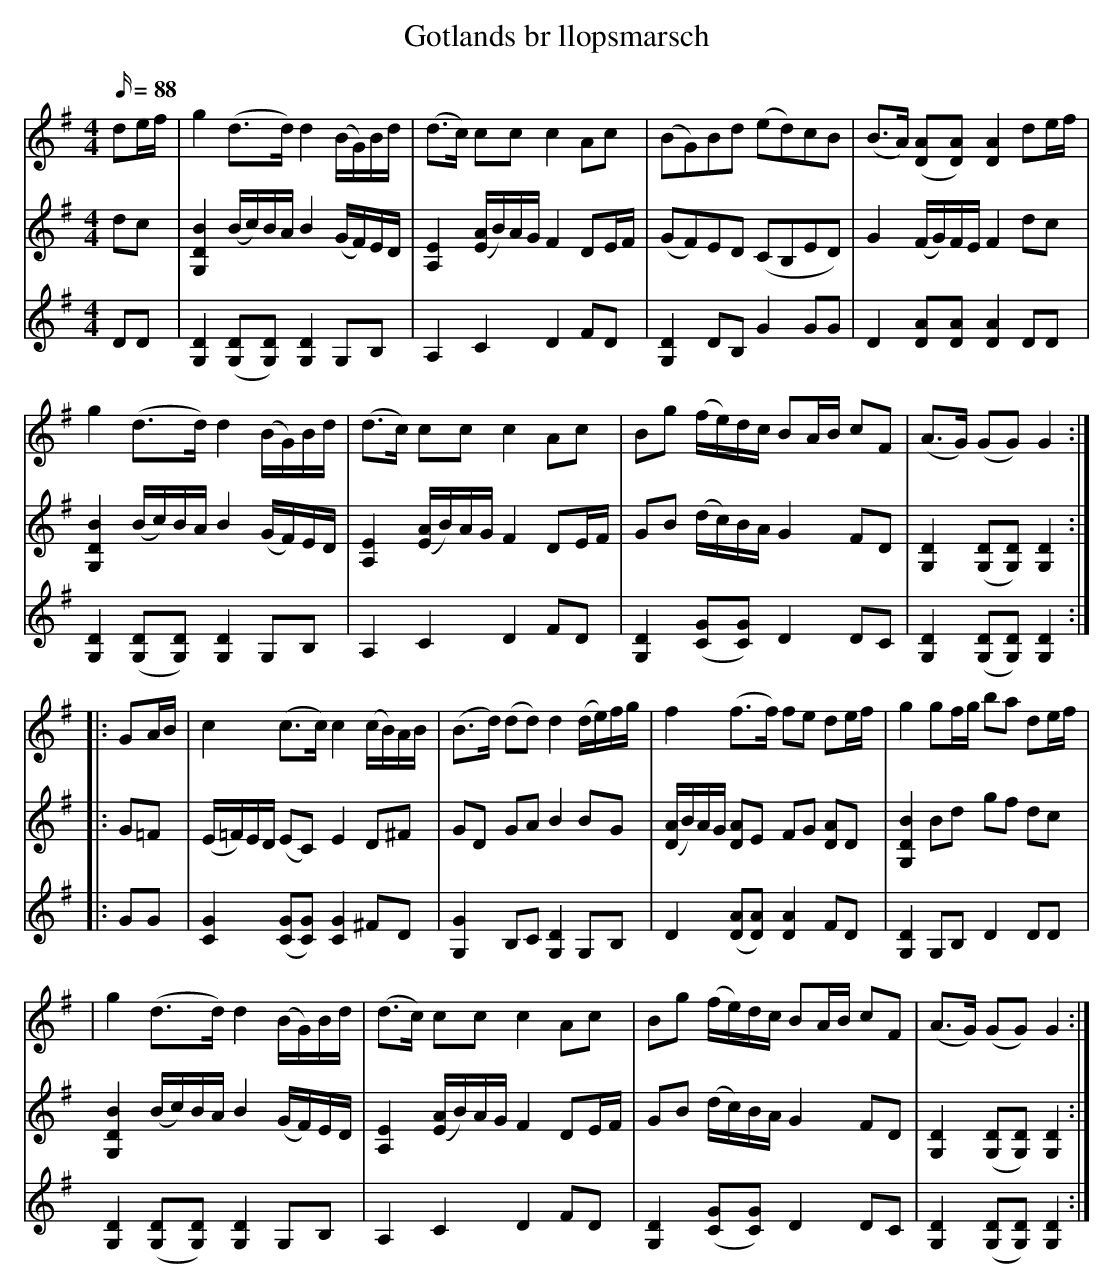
X:1
T: Gotlands br llopsmarsch
M: 4/4
L: 1/16
Q: 88
K: G
V: 1
d2ef | g4 (d3d) d4 (BG)Bd | (d3c) c2c2 c4 A2c2 | (B2G2)B2d2 (e2d2)c2B2 | (B3A) ([DA]2[DA]2) [DA]4 d2ef |
g4 (d3d) d4 (BG)Bd | (d3c) c2c2 c4 A2c2 | B2g2 (fe)dc B2AB c2F2 | (A3G) (G2G2) G4 :|
|: G2AB | c4 (c3c) c4 (cB)AB | (B3d) (d2d2) d4 (de)fg | f4 (f3f) f2e2 d2ef | g4 g2fg b2a2 d2ef |
| g4 (d3d) d4 (BG)Bd | (d3c) c2c2 c4 A2c2 | B2g2 (fe)dc B2AB c2F2 | (A3G) (G2G2) G4 :|
V: 2
d2c2 | [G,DB]4(Bc)BA B4(GF)ED | [A,E]4([EA]B)AG F4D2EF | (G2F2)E2D2 (C2B,2E2D2) | G4(FG)FE F4d2c2 |
[G,DB]4(Bc)BA B4(GF)ED | [A,E]4([EA]B)AG F4D2EF | G2B2 (dc)BA G4F2D2 | [G,D]4([G,D]2[G,D]2)[G,D]4 :|
|: G2=F2 | (E=F)ED (E2C2) E4D2^F2 | G2D2 G2A2 B4B2G2 | ([DA]B)AG [DA]2E2 F2G2 [DA]2D2 | [G,DB]4B2d2 g2f2 d2c2 |
[G,DB]4(Bc)BA B4(GF)ED | [A,E]4([EA]B)AG F4D2EF | G2B2 (dc)BA G4F2D2 | [G,D]4([G,D]2[G,D]2)[G,D]4 :|
V: 3
D2D2 | [G,D]4([G,D]2[G,D]2)[G,D]4 G,2B,2 | A,4C4 D4F2D2 | [G,D]4D2B,2 G4G2G2 | D4[DA]2[DA]2 [DA]4D2D2 |
[G,D]4([G,D]2[G,D]2)[G,D]4 G,2B,2 | A,4C4 D4F2D2 | [G,D]4([CG]2[CG]2) D4D2C2 | [G,D]4([G,D]2[G,D]2)[G,D]4 :|
|: G2G2 | [CG]4([CG]2[CG]2) [CG]4^F2D2 | [G,G]4B,2C2 [G,D]4 G,2B,2 | D4([DA]2[DA]2) [DA]4F2D2 | [G,D]4G,2B,2 D4D2D2 |
[G,D]4([G,D]2[G,D]2)[G,D]4 G,2B,2 | A,4C4 D4F2D2 | [G,D]4([CG]2[CG]2) D4D2C2 | [G,D]4([G,D]2[G,D]2)[G,D]4 :|
